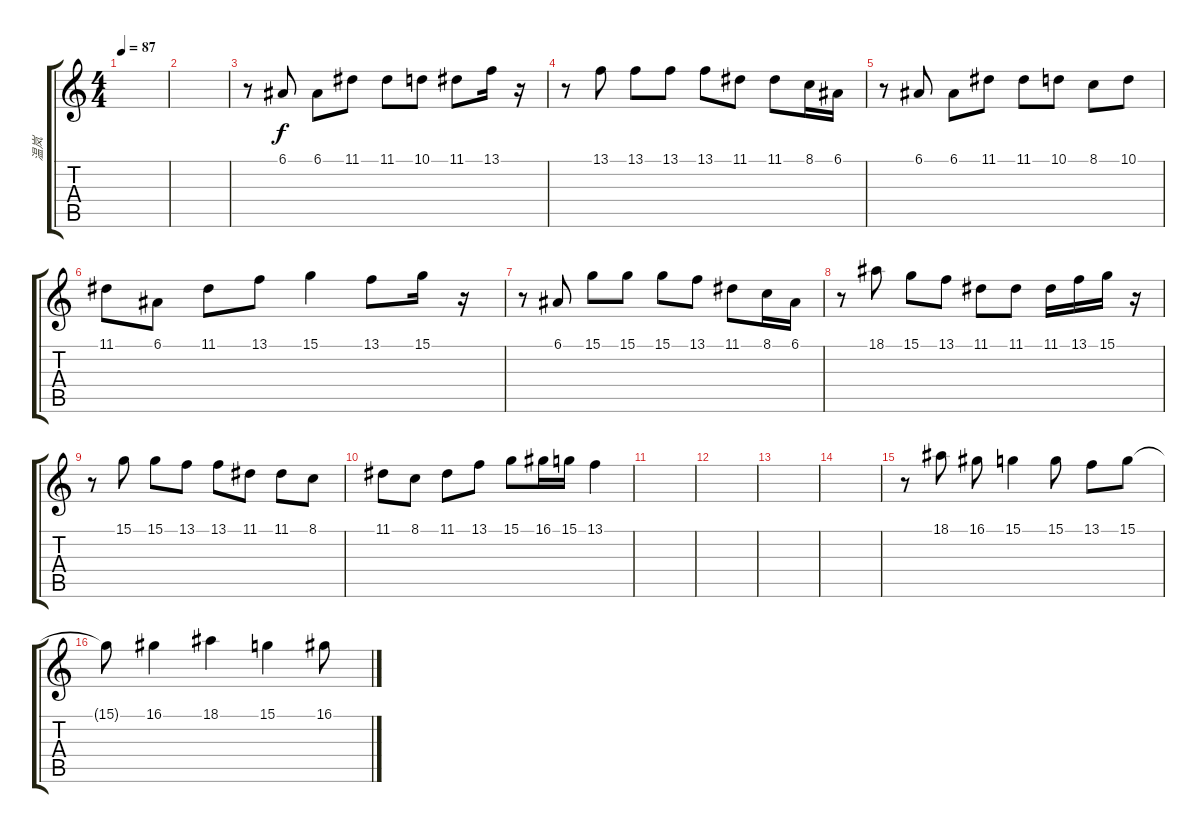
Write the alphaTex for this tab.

\track ("温岚" "温岚") {instrument cello}
\staff {score tabs}
\tuning (E4 B3 G3 D3 A2 E2) {hide}
\ts (4 4)
\tempo 87
\clef g2
\ks c
|
|
r.8 6.1.8 6.1.8 11.1.8 11.1.8 10.1.8 11.1.8 13.1.16 r.16 |
r.8 13.1.8 13.1.8 13.1.8 13.1.8 11.1.8 11.1.8 8.1.16 6.1.16 |
r.8 6.1.8 6.1.8 11.1.8 11.1.8 10.1.8 8.1.8 10.1.8 |
11.1.8 6.1.8 11.1.8 13.1.8 15.1.4 13.1.8 15.1.16 r.16 |
r.8 6.1.8 15.1.8 15.1.8 15.1.8 13.1.8 11.1.8 8.1.16 6.1.16 |
r.8 18.1.8 15.1.8 13.1.8 11.1.8 11.1.8 11.1.16 13.1.16 15.1.16 r.16 |
r.8 15.1.8 15.1.8 13.1.8 13.1.8 11.1.8 11.1.8 8.1.8 |
11.1.8 8.1.8 11.1.8 13.1.8 15.1.8 16.1.16 15.1.16 13.1.4 |
|
|
|
|
r.8 18.1.8 16.1.8 15.1.4 15.1.8 13.1.8 15.1.8 |
15.1{t}.8 16.1.4 18.1.4 15.1.4 16.1.8
